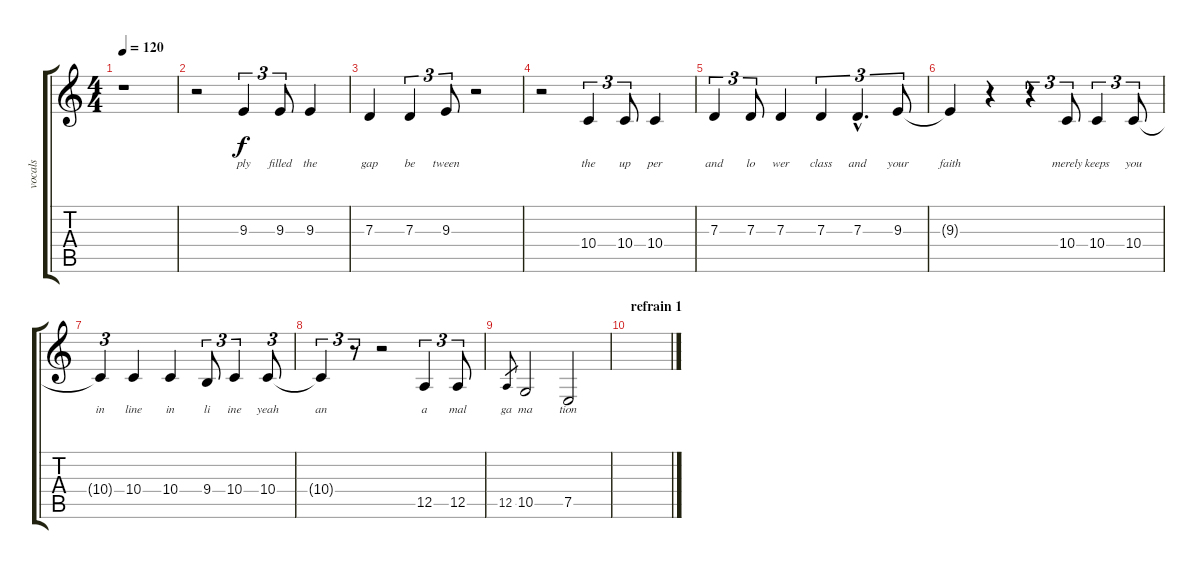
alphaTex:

\track ("vocals" "vocals") {instrument flute}
\staff {score tabs}
\tuning (E4 B3 G3 D3 A2 E2) {hide}
\ts (4 4)
\tempo 120
\clef g2
\ks c
r.1{dy f} |
r.2 9.3.4{tu (3 2) lyrics (0 "ply") lyrics (1 "") lyrics (2 "") lyrics (3 "") lyrics (4 "")} 9.3.8{tu (3 2) lyrics (0 "filled") lyrics (1 "") lyrics (2 "") lyrics (3 "") lyrics (4 "")} 9.3.4{lyrics (0 "the") lyrics (1 "") lyrics (2 "") lyrics (3 "") lyrics (4 "")} |
7.3.4{lyrics (0 "gap") lyrics (1 "") lyrics (2 "") lyrics (3 "") lyrics (4 "")} 7.3.4{tu (3 2) lyrics (0 "be") lyrics (1 "") lyrics (2 "") lyrics (3 "") lyrics (4 "")} 9.3.8{tu (3 2) lyrics (0 "tween") lyrics (1 "") lyrics (2 "") lyrics (3 "") lyrics (4 "")} r.2 |
r.2 10.4.4{tu (3 2) lyrics (0 "the") lyrics (1 "") lyrics (2 "") lyrics (3 "") lyrics (4 "")} 10.4.8{tu (3 2) lyrics (0 "up") lyrics (1 "") lyrics (2 "") lyrics (3 "") lyrics (4 "")} 10.4.4{lyrics (0 "per") lyrics (1 "") lyrics (2 "") lyrics (3 "") lyrics (4 "")} |
7.3.4{tu (3 2) lyrics (0 "and") lyrics (1 "") lyrics (2 "") lyrics (3 "") lyrics (4 "")} 7.3.8{tu (3 2) lyrics (0 "lo") lyrics (1 "") lyrics (2 "") lyrics (3 "") lyrics (4 "")} 7.3.4{lyrics (0 "wer") lyrics (1 "") lyrics (2 "") lyrics (3 "") lyrics (4 "")} 7.3.4{tu (3 2) lyrics (0 "class") lyrics (1 "") lyrics (2 "") lyrics (3 "") lyrics (4 "")} 7.3{hac}.4{d tu (3 2) lyrics (0 "and") lyrics (1 "") lyrics (2 "") lyrics (3 "") lyrics (4 "")} 9.3.8{tu (3 2) lyrics (0 "your") lyrics (1 "") lyrics (2 "") lyrics (3 "") lyrics (4 "")} |
9.3{t}.4{lyrics (0 "faith") lyrics (1 "") lyrics (2 "") lyrics (3 "") lyrics (4 "")} r.4 r.4{tu (3 2)} 10.4.8{tu (3 2) lyrics (0 "merely") lyrics (1 "") lyrics (2 "") lyrics (3 "") lyrics (4 "")} 10.4.4{tu (3 2) lyrics (0 "keeps") lyrics (1 "") lyrics (2 "") lyrics (3 "") lyrics (4 "")} 10.4.8{tu (3 2) lyrics (0 "you") lyrics (1 "") lyrics (2 "") lyrics (3 "") lyrics (4 "")} |
10.4{t}.4{tu (3 2) lyrics (0 "in") lyrics (1 "") lyrics (2 "") lyrics (3 "") lyrics (4 "")} 10.4.4{lyrics (0 "line") lyrics (1 "") lyrics (2 "") lyrics (3 "") lyrics (4 "")} 10.4.4{lyrics (0 "in") lyrics (1 "") lyrics (2 "") lyrics (3 "") lyrics (4 "")} 9.4.8{tu (3 2) lyrics (0 "li") lyrics (1 "") lyrics (2 "") lyrics (3 "") lyrics (4 "")} 10.4.4{tu (3 2) lyrics (0 "ine") lyrics (1 "") lyrics (2 "") lyrics (3 "") lyrics (4 "")} 10.4.8{tu (3 2) lyrics (0 "yeah") lyrics (1 "") lyrics (2 "") lyrics (3 "") lyrics (4 "")} |
10.4{t}.4{tu (3 2) lyrics (0 "an") lyrics (1 "") lyrics (2 "") lyrics (3 "") lyrics (4 "")} r.8{tu (3 2)} r.2 12.5.4{tu (3 2) lyrics (0 "a") lyrics (1 "") lyrics (2 "") lyrics (3 "") lyrics (4 "")} 12.5.8{tu (3 2) lyrics (0 "mal") lyrics (1 "") lyrics (2 "") lyrics (3 "") lyrics (4 "")} |
12.5.8{lyrics (0 "ga") lyrics (1 "") lyrics (2 "") lyrics (3 "") lyrics (4 "") gr} 10.5.2{lyrics (0 "ma") lyrics (1 "") lyrics (2 "") lyrics (3 "") lyrics (4 "")} 7.5.2{lyrics (0 "tion") lyrics (1 "") lyrics (2 "") lyrics (3 "") lyrics (4 "")} |
\section ("" "refrain 1")
